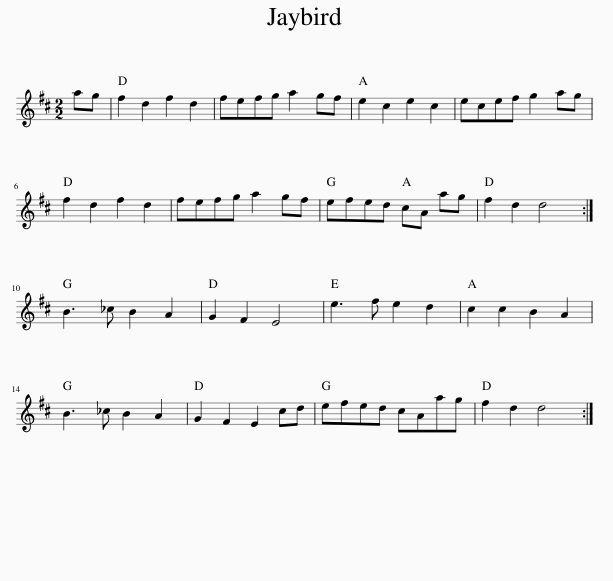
X:1
L:1/8
M:2/2
I:linebreak $
K:D
V:1 treble
V:1
 ag | f2 d2 f2 d2 | fefg a2 gf | e2 c2 e2 c2 | ecef g2 ag |$ %5
 f2 d2 f2 d2 | fefg a2 gf | efed cA ag | f2 d2 d4 :|$ B3 _c B2 A2 | %10
 G2 F2 E4 | e3 f e2 d2 | c2 c2 B2 A2 |$ B3 _c B2 A2 | G2 F2 E2 cd | %15
 efed cAag | f2 d2 d4 :| %17
